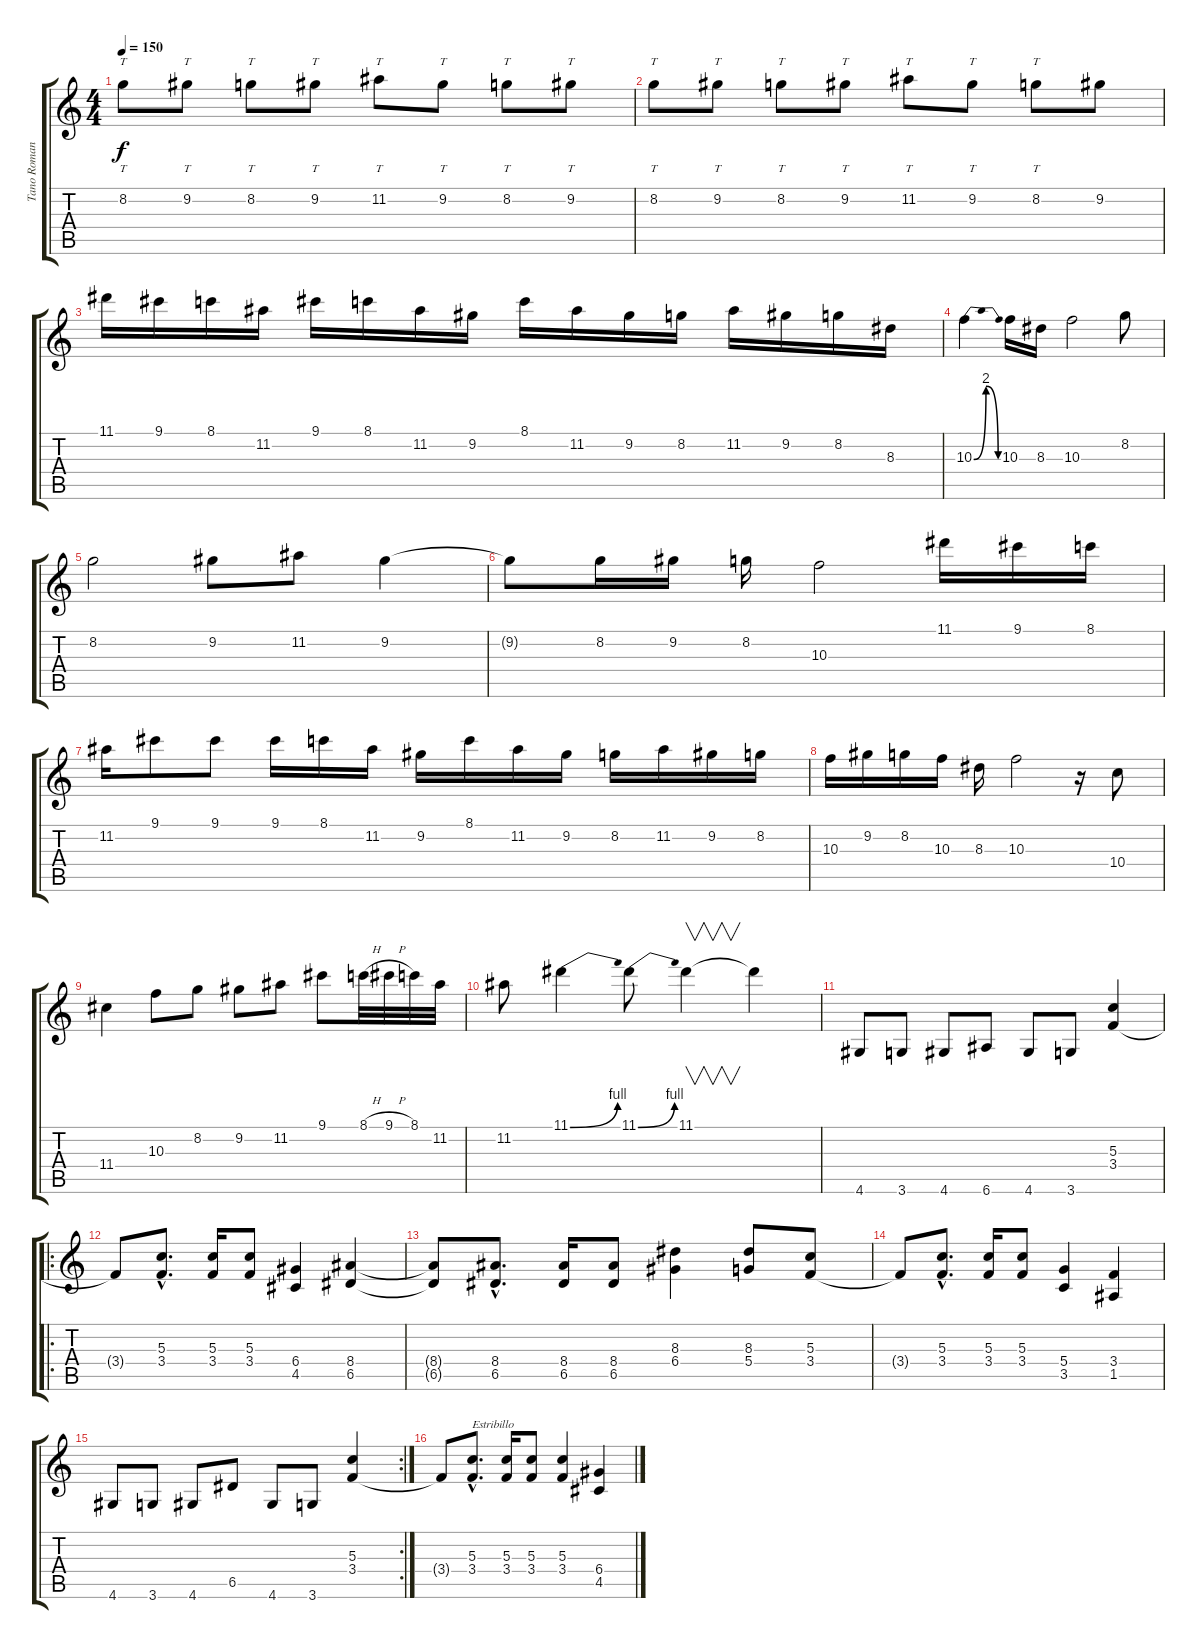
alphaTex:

\track ("Tano Romano" "Tano Roman") {instrument distortionguitar}
\staff {score tabs}
\tuning (E4 B3 G3 D3 A2 E2) {hide}
\ts (4 4)
\tempo 150
\clef g2
\ks c
8.2.8{tt dy f} 9.2.8{tt} 8.2.8{tt} 9.2.8{tt} 11.2.8{tt} 9.2.8{tt} 8.2.8{tt} 9.2.8{tt} |
8.2.8{tt} 9.2.8{tt} 8.2.8{tt} 9.2.8{tt} 11.2.8{tt} 9.2.8{tt} 8.2.8{tt} 9.2.8 |
11.1.16 9.1.16 8.1.16 11.2.16 9.1.16 8.1.16 11.2.16 9.2.16 8.1.16 11.2.16 9.2.16 8.2.16 11.2.16 9.2.16 8.2.16 8.3.16 |
10.3{be (bendrelease 0 0 30 8 30 8 60 0)}.4 10.3.16 8.3.16 10.3.2 8.2.8 |
8.2.2 9.2.8 11.2.8 9.2.4 |
9.2{t}.8 8.2.16 9.2.16 8.2.16 10.3.2 11.1.16 9.1.16 8.1.16 |
11.2.16 9.1.8 9.1.8 9.1.16 8.1.16 11.2.16 9.2.16 8.1.16 11.2.16 9.2.16 8.2.16 11.2.16 9.2.16 8.2.16 |
10.3.16 9.2.16 8.2.16 10.3.16 8.3.16 10.3.2 r.16 10.4.8 |
11.4.4 10.3.8 8.2.8 9.2.8 11.2.8 9.1.8 8.1{h}.32 9.1{h}.32 8.1.32 11.2.32 |
11.2.8 11.1{be (bend 0 0 60 4)}.4 11.1{be (bend 0 0 60 4)}.8 11.1.4{v} 11.1{t}.4 |
4.6.8 3.6.8 4.6.8 6.6.8 4.6.8 3.6.8 (5.3 3.4).4 |
\ro
3.4{t}.8 (5.3{hac} 3.4{hac}).8{d} (5.3 3.4).16 (5.3 3.4).8 (6.4 4.5).4 (8.4 6.5).4 |
(8.4{t} 6.5{t}).8 (8.4{hac} 6.5{hac}).8{d} (8.4 6.5).16 (8.4 6.5).8 (8.3 6.4).4 (8.3 5.4).8 (5.3 3.4).8 |
3.4{t}.8 (5.3{hac} 3.4{hac}).8{d} (5.3 3.4).16 (5.3 3.4).8 (5.4 3.5).4 (3.4 1.5).4 |
\rc 2
4.6.8 3.6.8 4.6.8 6.5.8 4.6.8 3.6.8 (5.3 3.4).4 |
3.4{t}.8 (5.3{hac} 3.4{hac}).8{d txt "Estribillo"} (5.3 3.4).16 (5.3 3.4).8 (5.3 3.4).4 (6.4 4.5).4
